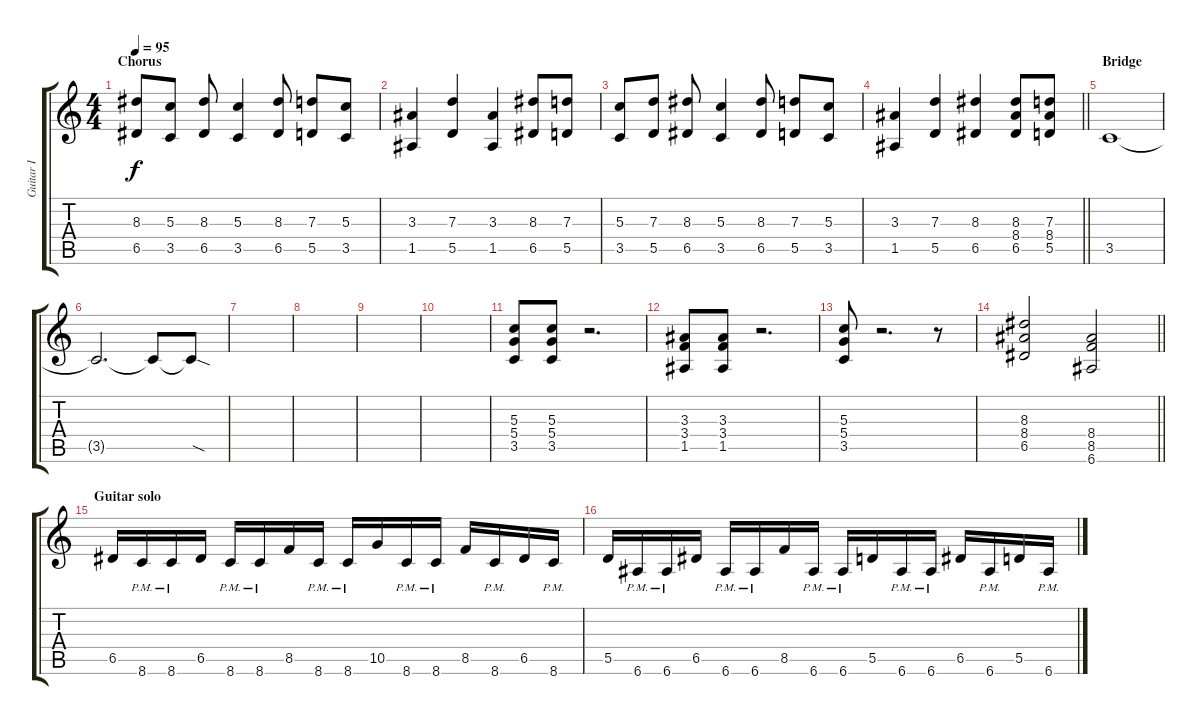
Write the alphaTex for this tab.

\track ("Guitar I" "Guitar I") {instrument overdrivenguitar}
\staff {score tabs}
\tuning (E4 B3 G3 D3 A2 E2) {hide}
\ts (4 4)
\section ("" "Chorus")
\tempo 95
\clef g2
\ks c
(8.3 6.5).8{dy f} (5.3 3.5).8 (8.3 6.5).8 (5.3 3.5).4 (8.3 6.5).8 (7.3 5.5).8 (5.3 3.5).8 |
(3.3 1.5).4 (7.3 5.5).4 (3.3 1.5).4 (8.3 6.5).8 (7.3 5.5).8 |
(5.3 3.5).8 (7.3 5.5).8 (8.3 6.5).8 (5.3 3.5).4 (8.3 6.5).8 (7.3 5.5).8 (5.3 3.5).8 |
\barLineRight lightlight
(3.3 1.5).4 (7.3 5.5).4 (8.3 6.5).4 (8.3 8.4 6.5).8 (7.3 8.4 5.5).8 |
\section ("" "Bridge")
3.5.1 |
3.5{t}.2{d} 3.5{t}.8 3.5{sod t}.8 |
|
|
|
|
(5.3 5.4 3.5).8 (5.3 5.4 3.5).8 r.2{d} |
(3.3 3.4 1.5).8 (3.3 3.4 1.5).8 r.2{d} |
(5.3 5.4 3.5).8 r.2{d} r.8 |
\barLineRight lightlight
(8.3 8.4 6.5).2 (8.4 8.5 6.6).2 |
\section ("" "Guitar solo")
6.5.16 8.6{pm}.16 8.6{pm}.16 6.5.16 8.6{pm}.16 8.6{pm}.16 8.5.16 8.6{pm}.16 8.6{pm}.16 10.5.16 8.6{pm}.16 8.6{pm}.16 8.5.16 8.6{pm}.16 6.5.16 8.6{pm}.16 |
5.5.16 6.6{pm}.16 6.6{pm}.16 6.5.16 6.6{pm}.16 6.6{pm}.16 8.5.16 6.6{pm}.16 6.6{pm}.16 5.5.16 6.6{pm}.16 6.6{pm}.16 6.5.16 6.6{pm}.16 5.5.16 6.6{pm}.16
